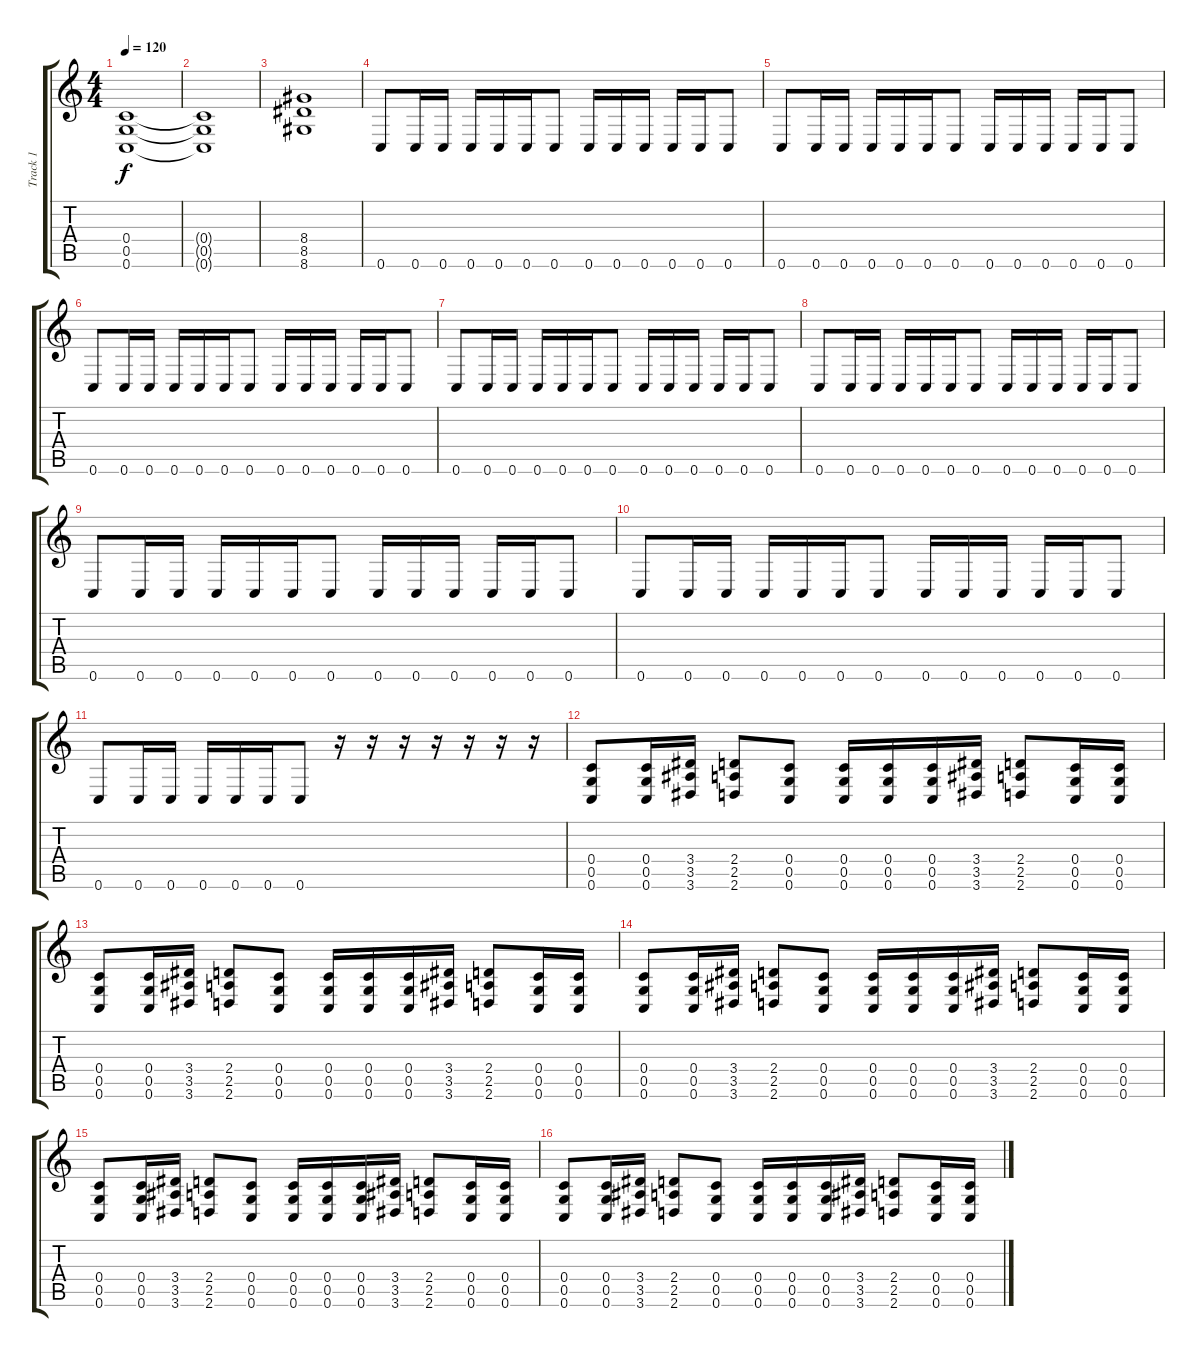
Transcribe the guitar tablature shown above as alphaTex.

\track ("Track 1" "Track 1") {instrument distortionguitar}
\staff {score tabs}
\tuning (D4 A3 F3 C3 G2 C2) {hide}
\ts (4 4)
\tempo 120
\clef g2
\ks c
(0.4 0.5 0.6).1{dy f} |
(0.4{t} 0.5{t} 0.6{t}).1 |
(8.4 8.5 8.6).1 |
0.6.8{instrument acousticguitarsteel} 0.6.16 0.6.16 0.6.16 0.6.16 0.6.16 0.6.8 0.6.16 0.6.16 0.6.16 0.6.16 0.6.16 0.6.8 |
0.6.8 0.6.16 0.6.16 0.6.16 0.6.16 0.6.16 0.6.8 0.6.16 0.6.16 0.6.16 0.6.16 0.6.16 0.6.8 |
0.6.8 0.6.16 0.6.16 0.6.16 0.6.16 0.6.16 0.6.8 0.6.16 0.6.16 0.6.16 0.6.16 0.6.16 0.6.8 |
0.6.8 0.6.16 0.6.16 0.6.16 0.6.16 0.6.16 0.6.8 0.6.16 0.6.16 0.6.16 0.6.16 0.6.16 0.6.8 |
0.6.8 0.6.16 0.6.16 0.6.16 0.6.16 0.6.16 0.6.8 0.6.16 0.6.16 0.6.16 0.6.16 0.6.16 0.6.8 |
0.6.8 0.6.16 0.6.16 0.6.16 0.6.16 0.6.16 0.6.8 0.6.16 0.6.16 0.6.16 0.6.16 0.6.16 0.6.8 |
0.6.8 0.6.16 0.6.16 0.6.16 0.6.16 0.6.16 0.6.8 0.6.16 0.6.16 0.6.16 0.6.16 0.6.16 0.6.8 |
0.6.8 0.6.16 0.6.16 0.6.16 0.6.16 0.6.16 0.6.8 r.16{instrument distortionguitar} r.16 r.16 r.16 r.16 r.16 r.16 |
(0.4 0.5 0.6).8 (0.4 0.5 0.6).16 (3.4 3.5 3.6).16 (2.4 2.5 2.6).8 (0.4 0.5 0.6).8 (0.4 0.5 0.6).16 (0.4 0.5 0.6).16 (0.4 0.5 0.6).16 (3.4 3.5 3.6).16 (2.4 2.5 2.6).8 (0.4 0.5 0.6).16 (0.4 0.5 0.6).16 |
(0.4 0.5 0.6).8 (0.4 0.5 0.6).16 (3.4 3.5 3.6).16 (2.4 2.5 2.6).8 (0.4 0.5 0.6).8 (0.4 0.5 0.6).16 (0.4 0.5 0.6).16 (0.4 0.5 0.6).16 (3.4 3.5 3.6).16 (2.4 2.5 2.6).8 (0.4 0.5 0.6).16 (0.4 0.5 0.6).16 |
(0.4 0.5 0.6).8 (0.4 0.5 0.6).16 (3.4 3.5 3.6).16 (2.4 2.5 2.6).8 (0.4 0.5 0.6).8 (0.4 0.5 0.6).16 (0.4 0.5 0.6).16 (0.4 0.5 0.6).16 (3.4 3.5 3.6).16 (2.4 2.5 2.6).8 (0.4 0.5 0.6).16 (0.4 0.5 0.6).16 |
(0.4 0.5 0.6).8 (0.4 0.5 0.6).16 (3.4 3.5 3.6).16 (2.4 2.5 2.6).8 (0.4 0.5 0.6).8 (0.4 0.5 0.6).16 (0.4 0.5 0.6).16 (0.4 0.5 0.6).16 (3.4 3.5 3.6).16 (2.4 2.5 2.6).8 (0.4 0.5 0.6).16 (0.4 0.5 0.6).16 |
(0.4 0.5 0.6).8 (0.4 0.5 0.6).16 (3.4 3.5 3.6).16 (2.4 2.5 2.6).8 (0.4 0.5 0.6).8 (0.4 0.5 0.6).16 (0.4 0.5 0.6).16 (0.4 0.5 0.6).16 (3.4 3.5 3.6).16 (2.4 2.5 2.6).8 (0.4 0.5 0.6).16 (0.4 0.5 0.6).16
